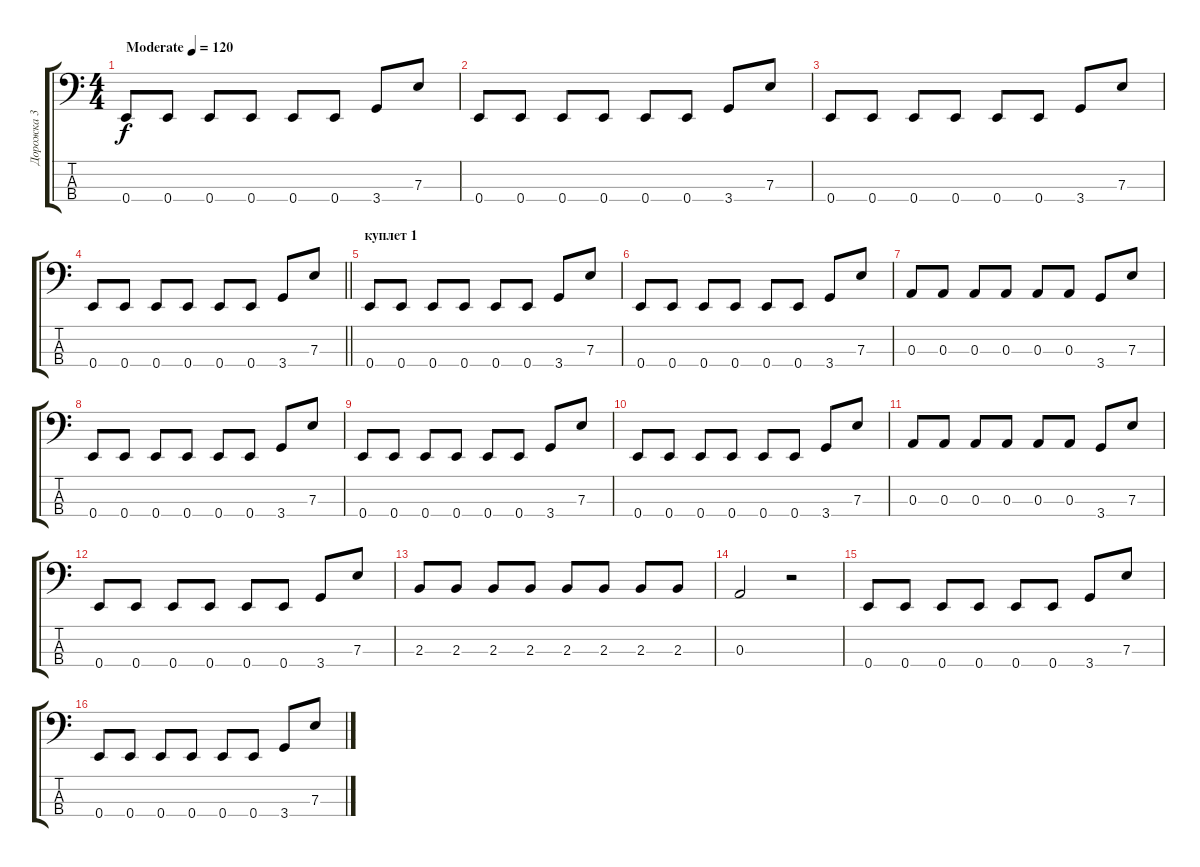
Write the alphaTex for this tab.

\track ("Дорожка 3" "Дорожка 3") {instrument electricbassfinger}
\staff {score tabs}
\tuning (G2 D2 A1 E1) {hide}
\ts (4 4)
\tempo (120 "Moderate")
\clef f4
\ks c
0.4.8{dy f instrument electricbassfinger} 0.4.8 0.4.8 0.4.8 0.4.8 0.4.8 3.4.8 7.3.8 |
0.4.8 0.4.8 0.4.8 0.4.8 0.4.8 0.4.8 3.4.8 7.3.8 |
0.4.8 0.4.8 0.4.8 0.4.8 0.4.8 0.4.8 3.4.8 7.3.8 |
\barLineRight lightlight
0.4.8 0.4.8 0.4.8 0.4.8 0.4.8 0.4.8 3.4.8 7.3.8 |
\section ("" "куплет 1")
0.4.8 0.4.8 0.4.8 0.4.8 0.4.8 0.4.8 3.4.8 7.3.8 |
0.4.8 0.4.8 0.4.8 0.4.8 0.4.8 0.4.8 3.4.8 7.3.8 |
0.3.8 0.3.8 0.3.8 0.3.8 0.3.8 0.3.8 3.4.8 7.3.8 |
0.4.8 0.4.8 0.4.8 0.4.8 0.4.8 0.4.8 3.4.8 7.3.8 |
0.4.8 0.4.8 0.4.8 0.4.8 0.4.8 0.4.8 3.4.8 7.3.8 |
0.4.8 0.4.8 0.4.8 0.4.8 0.4.8 0.4.8 3.4.8 7.3.8 |
0.3.8 0.3.8 0.3.8 0.3.8 0.3.8 0.3.8 3.4.8 7.3.8 |
0.4.8 0.4.8 0.4.8 0.4.8 0.4.8 0.4.8 3.4.8 7.3.8 |
2.3.8 2.3.8 2.3.8 2.3.8 2.3.8 2.3.8 2.3.8 2.3.8 |
0.3.2 r.2 |
0.4.8 0.4.8 0.4.8 0.4.8 0.4.8 0.4.8 3.4.8 7.3.8 |
0.4.8 0.4.8 0.4.8 0.4.8 0.4.8 0.4.8 3.4.8 7.3.8
